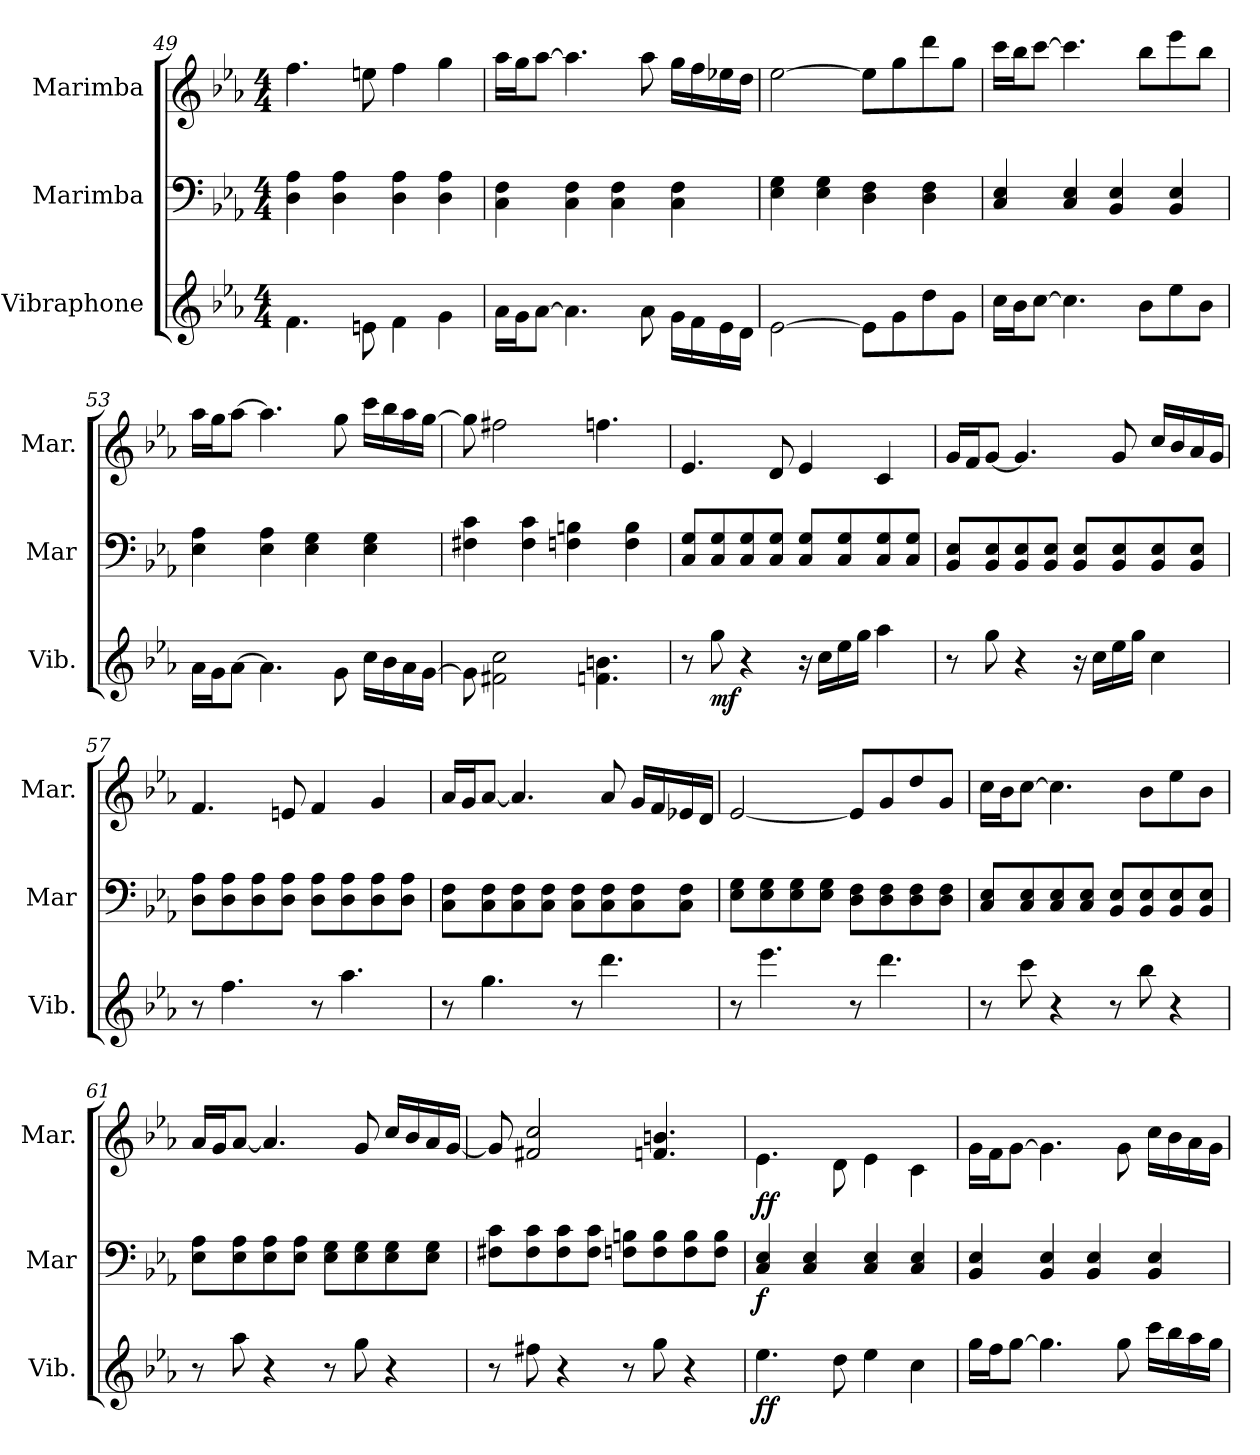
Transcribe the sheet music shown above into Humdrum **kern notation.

**kern	**dynam	**kern	**dynam	**kern	**dynam
*part3	*part3	*part2	*part2	*part1	*part1
*staff3	*staff3	*staff2	*staff2	*staff1	*staff1
*I"Vibraphone	*	*I"Marimba	*	*I"Marimba	*
*I'Vib.	*	*I'Mar	*	*I'Mar.	*
*clefG2	*	*clefF4	*	*clefG2	*
*k[b-e-a-]	*	*k[b-e-a-]	*	*k[b-e-a-]	*
*E-:	*	*E-:	*	*E-:	*
*M4/4	*	*M4/4	*	*M4/4	*
=49	=49	=49	=49	=49	=49
4.f\	.	4D\ 4A-\	.	4.ff\	.
.	.	4D\ 4A-\	.	.	.
8en\	.	.	.	8een\	.
4f\	.	4D\ 4A-\	.	4ff\	.
4g\	.	4D\ 4A-\	.	4gg\	.
!!LO:LB:g=z
=50	=50	=50	=50	=50	=50
16a-\LL	.	4C\ 4F\	.	16aa-\LL	.
16g\J	.	.	.	16gg\J	.
[8a-\J	.	.	.	[8aa-\J	.
4.a-\]	.	4C\ 4F\	.	4.aa-\]	.
.	.	4C\ 4F\	.	.	.
8a-\	.	.	.	8aa-\	.
16g\LL	.	4C\ 4F\	.	16gg\LL	.
16f\	.	.	.	16ff\	.
16e-\	.	.	.	16ee-X\	.
16d\JJ	.	.	.	16dd\JJ	.
=51	=51	=51	=51	=51	=51
[2e-\	.	4E-\ 4G\	.	[2ee-\	.
.	.	4E-\ 4G\	.	.	.
8e-\L]	.	4D\ 4F\	.	8ee-\L]	.
8g\	.	.	.	8gg\	.
8dd\	.	4D\ 4F\	.	8ddd\	.
8g\J	.	.	.	8gg\J	.
=52	=52	=52	=52	=52	=52
16cc\LL	.	4C/ 4E-/	.	16ccc\LL	.
16b-\J	.	.	.	16bb-\J	.
[8cc\J	.	.	.	[8ccc\J	.
4.cc\]	.	4C/ 4E-/	.	4.ccc\]	.
.	.	4BB-/ 4E-/	.	.	.
8b-\L	.	.	.	8bb-\L	.
8ee-\	.	4BB-/ 4E-/	.	8eee-\	.
8b-\J	.	.	.	8bb-\J	.
=53	=53	=53	=53	=53	=53
16a-\LL	.	4E-\ 4A-\	.	16aa-\LL	.
16g\J	.	.	.	16gg\J	.
[8a-\J	.	.	.	[8aa-\J	.
4.a-\]	.	4E-\ 4A-\	.	4.aa-\]	.
.	.	4E-\ 4G\	.	.	.
8g\	.	.	.	8gg\	.
16cc\LL	.	4E-\ 4G\	.	16ccc\LL	.
16b-\	.	.	.	16bb-\	.
16a-\	.	.	.	16aa-\	.
[16g\JJ	.	.	.	[16gg\JJ	.
!!LO:LB:g=z
=54	=54	=54	=54	=54	=54
8g\]	.	4F#X\ 4c\	.	8gg\]	.
2f#X\ 2cc\	.	.	.	2ff#X\	.
.	.	4F#\ 4c\	.	.	.
.	.	4Fn\ 4Bn\	.	.	.
4.fn\ 4.bn\	.	.	.	4.ffn\	.
.	.	4F\ 4B\	.	.	.
=55	=55	=55	=55	=55	=55
8r	.	8C/ 8G/L	.	4.e-/	.
!	!LO:DY:b	!	!	!	!
8gg\	mf	8C/ 8G/	.	.	.
4r	.	8C/ 8G/	.	.	.
.	.	8C/ 8G/J	.	8d/	.
16r	.	8C/ 8G/L	.	4e-/	.
16cc\LL	.	.	.	.	.
16ee-\	.	8C/ 8G/	.	.	.
16gg\JJ	.	.	.	.	.
4aa-\	.	8C/ 8G/	.	4c/	.
.	.	8C/ 8G/J	.	.	.
=56	=56	=56	=56	=56	=56
8r	.	8BB-/ 8E-/L	.	16g/LL	.
.	.	.	.	16f/J	.
8gg\	.	8BB-/ 8E-/	.	[8g/J	.
4r	.	8BB-/ 8E-/	.	4.g/]	.
.	.	8BB-/ 8E-/J	.	.	.
16r	.	8BB-/ 8E-/L	.	.	.
16cc\LL	.	.	.	.	.
16ee-\	.	8BB-/ 8E-/	.	8g/	.
16gg\JJ	.	.	.	.	.
4cc\	.	8BB-/ 8E-/	.	16cc/LL	.
.	.	.	.	16b-/	.
.	.	8BB-/ 8E-/J	.	16a-/	.
.	.	.	.	16g/JJ	.
=57	=57	=57	=57	=57	=57
8r	.	8D\ 8A-\L	.	4.f/	.
4.ff\	.	8D\ 8A-\	.	.	.
.	.	8D\ 8A-\	.	.	.
.	.	8D\ 8A-\J	.	8en/	.
8r	.	8D\ 8A-\L	.	4f/	.
4.aa-\	.	8D\ 8A-\	.	.	.
.	.	8D\ 8A-\	.	4g/	.
.	.	8D\ 8A-\J	.	.	.
!!LO:LB:g=z
=58	=58	=58	=58	=58	=58
8r	.	8C\ 8F\L	.	16a-/LL	.
.	.	.	.	16g/J	.
4.gg\	.	8C\ 8F\	.	[8a-/J	.
.	.	8C\ 8F\	.	4.a-/]	.
.	.	8C\ 8F\J	.	.	.
8r	.	8C\ 8F\L	.	.	.
4.ddd\	.	8C\ 8F\	.	8a-/	.
.	.	8C\ 8F\	.	16g/LL	.
.	.	.	.	16f/	.
.	.	8C\ 8F\J	.	16e-X/	.
.	.	.	.	16d/JJ	.
=59	=59	=59	=59	=59	=59
8r	.	8E-\ 8G\L	.	[2e-/	.
4.eee-\	.	8E-\ 8G\	.	.	.
.	.	8E-\ 8G\	.	.	.
.	.	8E-\ 8G\J	.	.	.
8r	.	8D\ 8F\L	.	8e-/L]	.
4.ddd\	.	8D\ 8F\	.	8g/	.
.	.	8D\ 8F\	.	8dd/	.
.	.	8D\ 8F\J	.	8g/J	.
=60	=60	=60	=60	=60	=60
8r	.	8C/ 8E-/L	.	16cc\LL	.
.	.	.	.	16b-\J	.
8ccc\	.	8C/ 8E-/	.	[8cc\J	.
4r	.	8C/ 8E-/	.	4.cc\]	.
.	.	8C/ 8E-/J	.	.	.
8r	.	8BB-/ 8E-/L	.	.	.
8bb-\	.	8BB-/ 8E-/	.	8b-\L	.
4r	.	8BB-/ 8E-/	.	8ee-\	.
.	.	8BB-/ 8E-/J	.	8b-\J	.
=61	=61	=61	=61	=61	=61
8r	.	8E-\ 8A-\L	.	16a-/LL	.
.	.	.	.	16g/J	.
8aa-\	.	8E-\ 8A-\	.	[8a-/J	.
4r	.	8E-\ 8A-\	.	4.a-/]	.
.	.	8E-\ 8A-\J	.	.	.
8r	.	8E-\ 8G\L	.	.	.
8gg\	.	8E-\ 8G\	.	8g/	.
4r	.	8E-\ 8G\	.	16cc/LL	.
.	.	.	.	16b-/	.
.	.	8E-\ 8G\J	.	16a-/	.
.	.	.	.	[16g/JJ	.
!!LO:PB:g=z
=62	=62	=62	=62	=62	=62
8r	.	8F#X\ 8c\L	.	8g/]	.
8ff#X\	.	8F#\ 8c\	.	2f#X/ 2cc/	.
4r	.	8F#\ 8c\	.	.	.
.	.	8F#\ 8c\J	.	.	.
8r	.	8Fn\ 8Bn\L	.	.	.
8gg\	.	8F\ 8B\	.	4.fn/ 4.bn/	.
4r	.	8F\ 8B\	.	.	.
.	.	8F\ 8B\J	.	.	.
=63	=63	=63	=63	=63	=63
!	!LO:DY:b	!	!LO:DY:b	!	!LO:DY:b
4.ee-\	ff	4C/ 4E-/	f	4.e-\	ff
.	.	4C/ 4E-/	.	.	.
8dd\	.	.	.	8d\	.
4ee-\	.	4C/ 4E-/	.	4e-\	.
4cc\	.	4C/ 4E-/	.	4c\	.
=64	=64	=64	=64	=64	=64
16gg\LL	.	4BB-/ 4E-/	.	16g\LL	.
16ff\J	.	.	.	16f\J	.
[8gg\J	.	.	.	[8g\J	.
4.gg\]	.	4BB-/ 4E-/	.	4.g\]	.
.	.	4BB-/ 4E-/	.	.	.
8gg\	.	.	.	8g\	.
16ccc\LL	.	4BB-/ 4E-/	.	16cc\LL	.
16bb-\	.	.	.	16b-\	.
16aa-\	.	.	.	16a-\	.
16gg\JJ	.	.	.	16g\JJ	.
=	=	=	=	=	=
*-	*-	*-	*-	*-	*-
